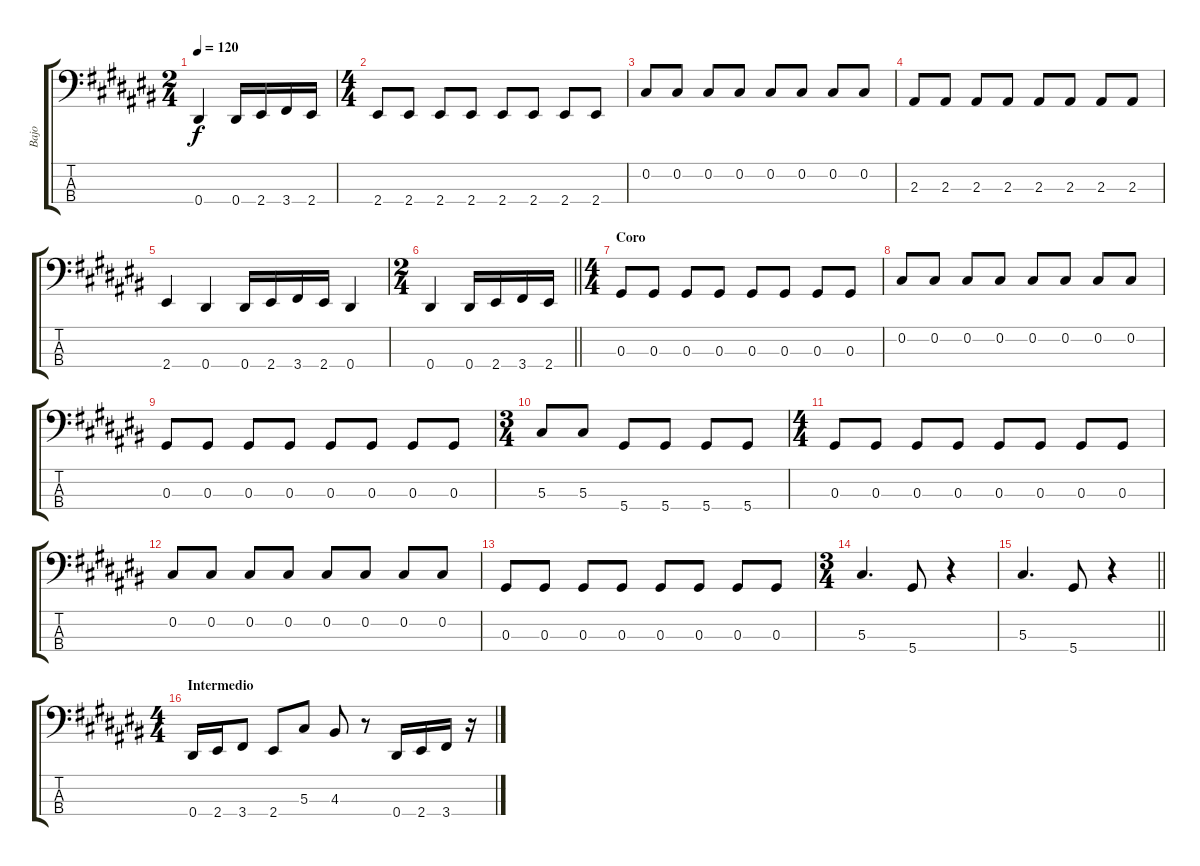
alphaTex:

\track ("Bajo" "Bajo") {instrument electricbassfinger}
\staff {score tabs}
\tuning (Gb2 Db2 Ab1 Eb1) {hide}
\ts (2 4)
\tempo 120
\clef f4
\ks c#
0.4.4{dy f} 0.4.16 2.4.16 3.4.16 2.4.16 |
\ts (4 4)
2.4.8 2.4.8 2.4.8 2.4.8 2.4.8 2.4.8 2.4.8 2.4.8 |
0.2.8 0.2.8 0.2.8 0.2.8 0.2.8 0.2.8 0.2.8 0.2.8 |
2.3.8 2.3.8 2.3.8 2.3.8 2.3.8 2.3.8 2.3.8 2.3.8 |
2.4.4 0.4.4 0.4.16 2.4.16 3.4.16 2.4.16 0.4.4 |
\ts (2 4)
\barLineRight lightlight
0.4.4 0.4.16 2.4.16 3.4.16 2.4.16 |
\ts (4 4)
\section ("" "Coro")
0.3.8 0.3.8 0.3.8 0.3.8 0.3.8 0.3.8 0.3.8 0.3.8 |
0.2.8 0.2.8 0.2.8 0.2.8 0.2.8 0.2.8 0.2.8 0.2.8 |
0.3.8 0.3.8 0.3.8 0.3.8 0.3.8 0.3.8 0.3.8 0.3.8 |
\ts (3 4)
5.3.8 5.3.8 5.4.8 5.4.8 5.4.8 5.4.8 |
\ts (4 4)
0.3.8 0.3.8 0.3.8 0.3.8 0.3.8 0.3.8 0.3.8 0.3.8 |
0.2.8 0.2.8 0.2.8 0.2.8 0.2.8 0.2.8 0.2.8 0.2.8 |
0.3.8 0.3.8 0.3.8 0.3.8 0.3.8 0.3.8 0.3.8 0.3.8 |
\ts (3 4)
5.3.4{d} 5.4.8 r.4 |
\barLineRight lightlight
5.3.4{d} 5.4.8 r.4 |
\ts (4 4)
\section ("" "Intermedio")
0.4.16 2.4.16 3.4.8 2.4.8 5.3.8 4.3.8 r.8 0.4.16 2.4.16 3.4.16 r.16
